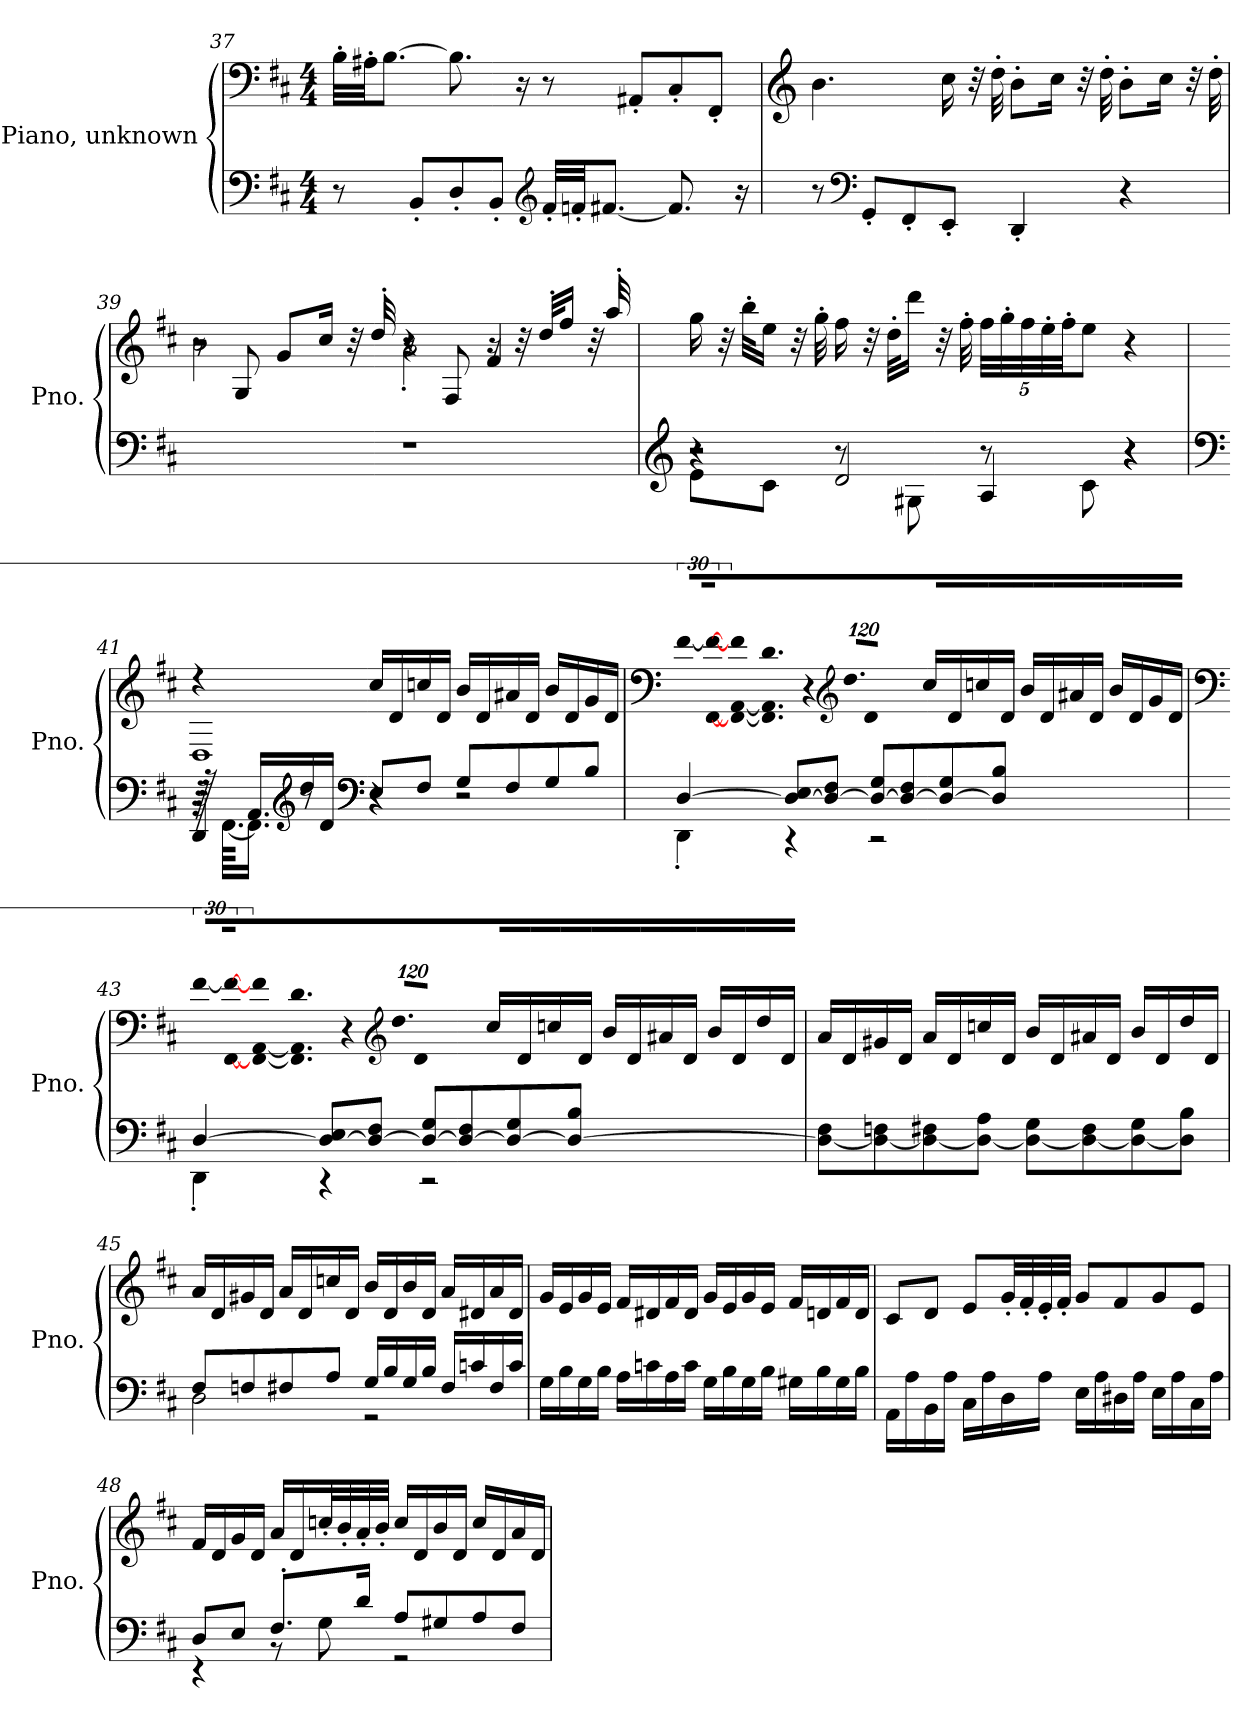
**kern	**kern
*part1	*part1
*staff2	*staff1
*I"Piano, unknown	*
*I'Pno.	*
!!LO:LB:g=z
*clefF4	*clefF4
*k[f#c#]	*k[f#c#]
*M4/4	*M4/4
=37	=37
8r	32B'\LLL
.	32A#X'\JJ
.	[8.B\J
8BB'/L	.
8D'/	8.B\]
8BB'/J	.
.	16r
*clefG2	*
32f#'/LLL	8r
32fn'/JJ	.
[8.f#X/J	.
.	8AA#X'/L
8.f#/]	8C#'/
.	8FF#'/J
16r	.
=38	=38
*	*clefG2
8r	4.b\
*clefF4	*
8GG'/L	.
8FF#'/	.
8EE'/J	16cc#\
.	32r
.	32dd'\
4DD'/	8b'\L
.	16cc#\Jk
.	32r
.	32dd'\
4r	8b'\L
.	16cc#\Jk
.	32r
.	32dd'\
!!LO:LB:g=z
=39	=39
*	*^
*	*	*^
1r	8r	2b\	2r
.	8G/	.	.
.	8g/L	.	.
.	16cc#/Jk	.	.
.	32r	.	.
.	32dd'/	.	.
.	8r	2a'\	4r
.	8F#/	.	.
.	16r	.	4f#/
.	32r	.	.
.	32dd'/KLL	.	.
.	16ff#/JJ	.	.
.	32r	.	.
.	32aa'/	.	.
*	*v	*v	*v
=40	=40
*clefG2	*
*^	*
*	*^	*
4r	8e\L	2r	16gg\
.	.	.	32r
.	.	.	32bb'\KLL
.	8c#\J	.	16ee\JJ
.	.	.	32r
.	.	.	32gg'\
2d/	8r	.	16ff#\
.	.	.	32r
.	.	.	32dd'\KLL
.	8G#X\	.	16ddd\JJ
.	.	.	32r
.	.	.	32ff#'\
*	*	*	*Xbrackettup
.	8r	4A/	40ff#\LLL
.	.	.	40gg'\
.	.	.	40ff#\
.	.	.	40ee'\
.	.	.	40ff#'\JJ
.	8c#\	.	8ee\J
4r	4r	4r	4r
!!LO:LB:g=z
=41	=41	=41	=41
*clefF4	*	*	*
*	*	*	*^
32r	128r	4DD'/	4r	1D
.	[64.FF#\KKLL	.	.	.
16.AA/LL	16.FF#\JJ]	.	.	.
*clefG2	*	*	*	*
16dd/	8r	.	.	.
16d/JJ	.	.	.	.
*clefF4	*	*	*	*
8E/L	4r	4r	16cc#/LL	.
.	.	.	16d/	.
8F#/J	.	.	16ccn/	.
.	.	.	16d/JJ	.
8G/L	2r	2r	16b/LL	.
.	.	.	16d/	.
8F#/	.	.	16a#X/	.
.	.	.	16d/JJ	.
8G/	.	.	16b/LL	.
.	.	.	16d/	.
8B/J	.	.	16g/	.
.	.	.	16d/JJ	.
*v	*v	*v	*	*
*	*v	*v
!!LO:PB:g=z
=42	=42
*	*clefF4
*^	*
*	*	*brackettup
!	!	!LO:N:vis=64
[4D/	4DD'\	[960%17f#\LLLL
!	!	!LO:N:vis=64
.	.	[960%17FF#\ 960%17f#\_
.	.	1920ryy
!	!	!LO:N:vis=64
.	.	960%17FF#\_ [960%17AA\ 960%17f#\]J
!	!	!LO:N:vis=32.
.	.	1920%103FF#\] 1920%103AA\] 1920%103d\JJJ
!	!	!LO:N:vis=64
.	.	960%17r
*	*	*clefG2
!	!	!LO:N:vis=32.
.	.	1920%103dd/KLL
!	!	!LO:N:vis=16
.	.	1920%137d/JJ
8D/_ 8E/L	4r	16cc#/LL
.	.	16d/
8D/_ 8F#/J	.	16ccn/
.	.	16d/JJ
8D/_ 8G/L	2r	16b/LL
.	.	16d/
8D/_ 8F#/	.	16a#X/
.	.	16d/JJ
8D/_ 8G/	.	16b/LL
.	.	16d/
8D/] 8B/J	.	16g/
.	.	16d/JJ
!!LO:LB:g=z
=43	=43	=43
*	*	*clefF4
!	!	!LO:N:vis=64
[4D/	4DD'\	[960%17f#\LLLL
!	!	!LO:N:vis=64
.	.	[960%17FF#\ 960%17f#\_
.	.	1920ryy
!	!	!LO:N:vis=64
.	.	960%17FF#\_ [960%17AA\ 960%17f#\]J
!	!	!LO:N:vis=32.
.	.	1920%103FF#\] 1920%103AA\] 1920%103d\JJJ
!	!	!LO:N:vis=64
.	.	960%17r
*	*	*clefG2
!	!	!LO:N:vis=32.
.	.	1920%103dd/KLL
!	!	!LO:N:vis=16
.	.	1920%137d/JJ
8D/_ 8E/L	4r	16cc#/LL
.	.	16d/
8D/_ 8F#/J	.	16ccn/
.	.	16d/JJ
8D/_ 8G/L	2r	16b/LL
.	.	16d/
8D/_ 8F#/	.	16a#X/
.	.	16d/JJ
8D/_ 8G/	.	16b/LL
.	.	16d/
8D/_ 8B/J	.	16dd/
.	.	16d/JJ
*v	*v	*
=44	=44
8D\_ 8F#\L	16a/LL
.	16d/
8D\_ 8Fn\	16g#X/
.	16d/JJ
8D\_ 8F#X\	16a/LL
.	16d/
8D\_ 8A\J	16ccn/
.	16d/JJ
8D\_ 8G\L	16b/LL
.	16d/
8D\_ 8F#\	16a#X/
.	16d/JJ
8D\_ 8G\	16b/LL
.	16d/
8D\] 8B\J	16dd/
.	16d/JJ
!!LO:LB:g=z
=45	=45
*^	*
8F#/L	2D\	16a/LL
.	.	16d/
8Fn/	.	16g#X/
.	.	16d/JJ
8F#X/	.	16a/LL
.	.	16d/
8A/J	.	16ccn/
.	.	16d/JJ
16G/LL	2r	16b/LL
16B/	.	16d/
16G/	.	16b/
16B/JJ	.	16d/JJ
16F#/LL	.	16a/LL
16cn/	.	16d#X/
16F#/	.	16a/
16c/JJ	.	16d#/JJ
*v	*v	*
=46	=46
16G\LL	16g/LL
16B\	16e/
16G\	16g/
16B\JJ	16e/JJ
16A\LL	16f#/LL
16cn\	16d#X/
16A\	16f#/
16c\JJ	16d#/JJ
16G\LL	16g/LL
16B\	16e/
16G\	16g/
16B\JJ	16e/JJ
16G#X\LL	16f#/LL
16B\	16dn/
16G#\	16f#/
16B\JJ	16d/JJ
!!LO:LB:g=z
=47	=47
16AA\LL	8c#/L
16A\	.
16BB\	8d/J
16A\JJ	.
16C#\LL	8e/L
16A\	.
16D\	32g'/LL
.	32f#'/
16A\JJ	32e'/
.	32f#'/JJJ
16E\LL	8g/L
16A\	.
16D#X\	8f#/
16A\JJ	.
16E\LL	8g/
16A\	.
16C#\	8e/J
16A\JJ	.
=48	=48
*^	*
8D/L	4r	16f#/LL
.	.	16d/
8E/J	.	16g/
.	.	16d/JJ
8.F#'/L	8r	16a/LL
.	.	16d/
.	8G\	32ccn'/L
.	.	32b'/
16d/Jk	.	32a'/
.	.	32b'/JJJ
8A/L	2r	16cc/LL
.	.	16d/
8G#X/	.	16b/
.	.	16d/JJ
8A/	.	16cc/LL
.	.	16d/
8F#/J	.	16a/
.	.	16d/JJ
*v	*v	*
=	=
*-	*-
